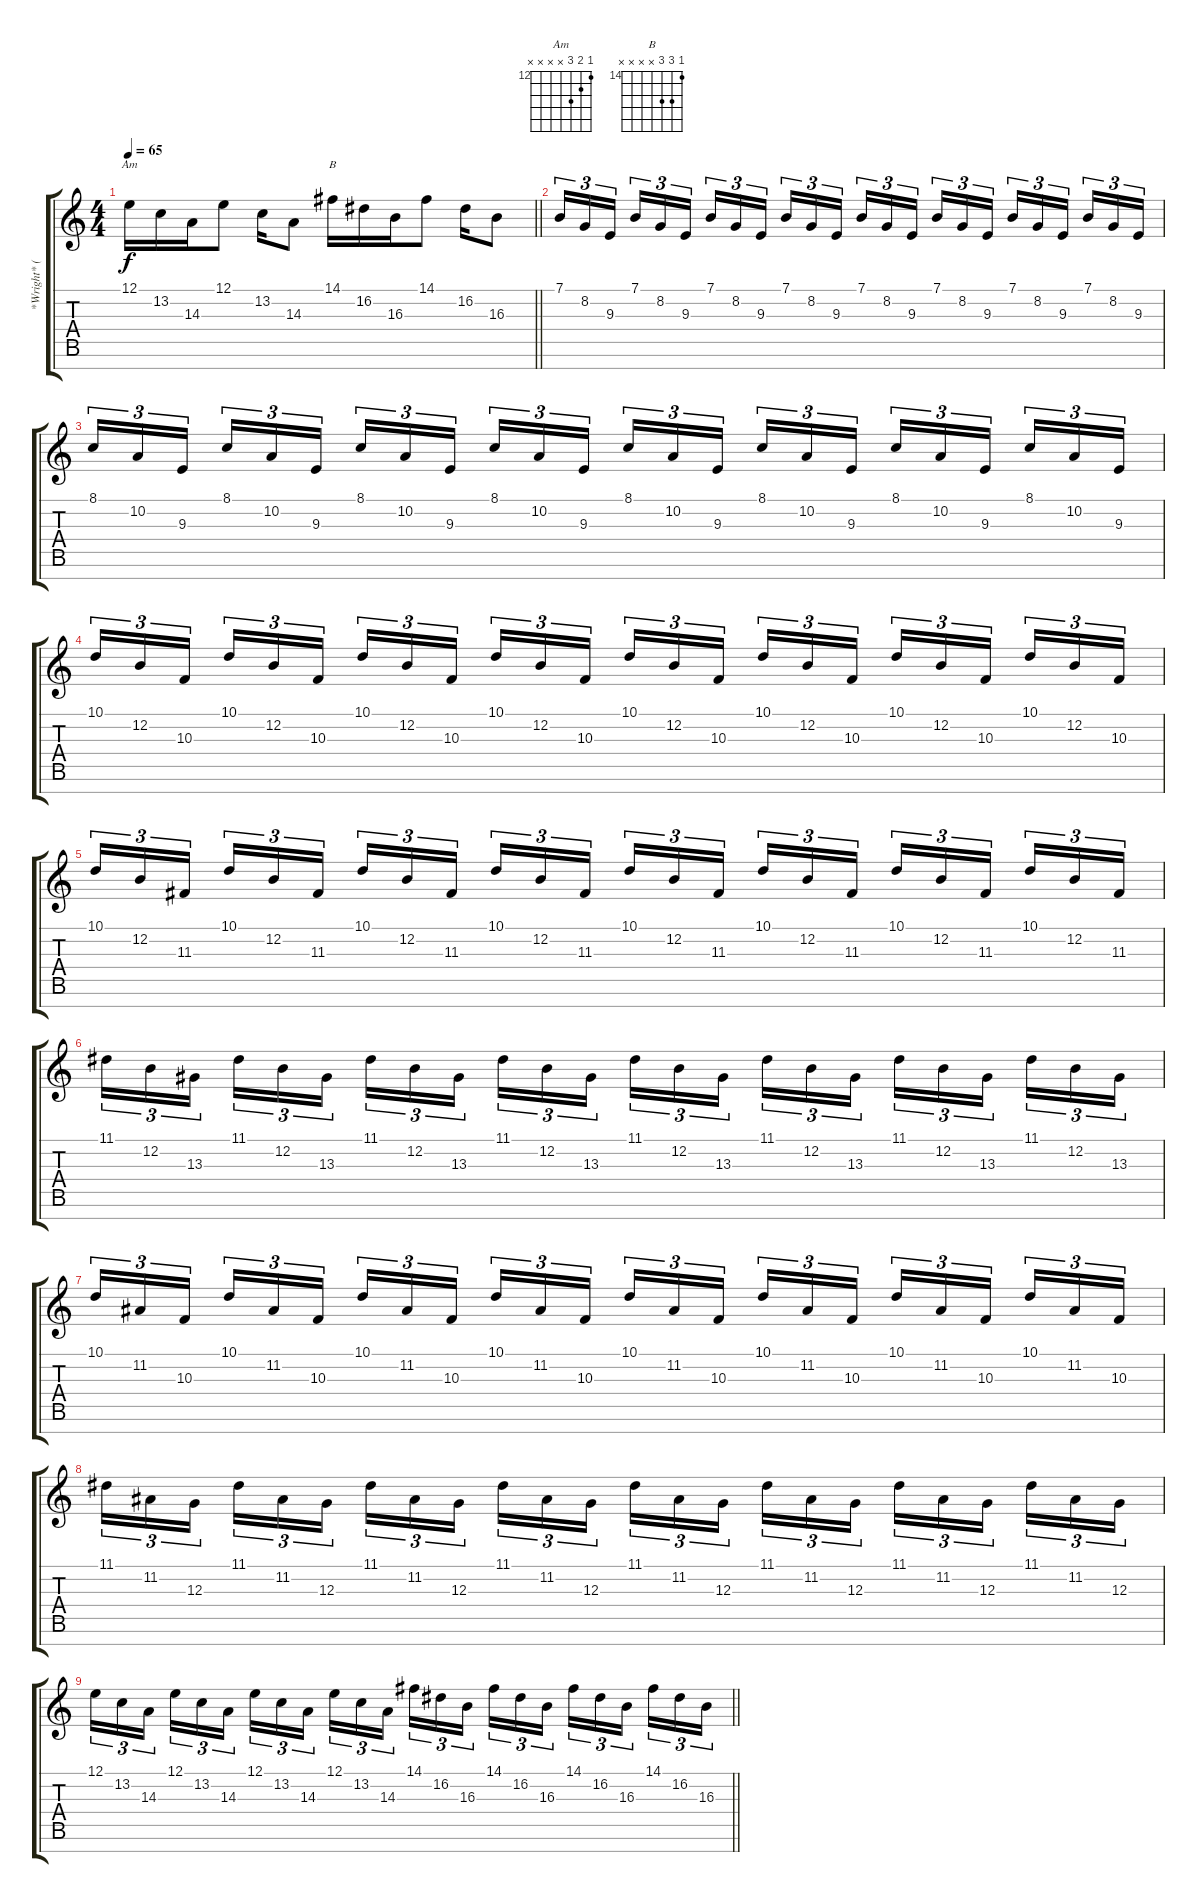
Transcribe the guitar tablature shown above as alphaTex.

\track ("*Wright* (Organ II)" "*Wright* (") {instrument rockorgan}
\staff {score tabs}
\tuning (E4 B3 G3 D3 A2 E2 B1) {hide}
\chord ("Am" 12 13 14 x x x x) {firstfret 12}
\chord ("B" 14 16 16 x x x x) {firstfret 14}
\ts (4 4)
\tempo 65
\clef g2
\barLineRight lightlight
\ks c
12.1.16{ch "Am" dy f} 13.2.16 14.3.16 12.1.8 13.2.16 14.3.8 14.1.16{ch "B"} 16.2.16 16.3.16 14.1.8 16.2.16 16.3.8 |
7.1.16{tu (3 2)} 8.2.16{tu (3 2)} 9.3.16{tu (3 2) beam splitsecondary} 7.1.16{tu (3 2)} 8.2.16{tu (3 2)} 9.3.16{tu (3 2)} 7.1.16{tu (3 2)} 8.2.16{tu (3 2)} 9.3.16{tu (3 2) beam splitsecondary} 7.1.16{tu (3 2)} 8.2.16{tu (3 2)} 9.3.16{tu (3 2)} 7.1.16{tu (3 2)} 8.2.16{tu (3 2)} 9.3.16{tu (3 2) beam splitsecondary} 7.1.16{tu (3 2)} 8.2.16{tu (3 2)} 9.3.16{tu (3 2)} 7.1.16{tu (3 2)} 8.2.16{tu (3 2)} 9.3.16{tu (3 2) beam splitsecondary} 7.1.16{tu (3 2)} 8.2.16{tu (3 2)} 9.3.16{tu (3 2)} |
8.1.16{tu (3 2)} 10.2.16{tu (3 2)} 9.3.16{tu (3 2) beam splitsecondary} 8.1.16{tu (3 2)} 10.2.16{tu (3 2)} 9.3.16{tu (3 2)} 8.1.16{tu (3 2)} 10.2.16{tu (3 2)} 9.3.16{tu (3 2) beam splitsecondary} 8.1.16{tu (3 2)} 10.2.16{tu (3 2)} 9.3.16{tu (3 2)} 8.1.16{tu (3 2)} 10.2.16{tu (3 2)} 9.3.16{tu (3 2) beam splitsecondary} 8.1.16{tu (3 2)} 10.2.16{tu (3 2)} 9.3.16{tu (3 2)} 8.1.16{tu (3 2)} 10.2.16{tu (3 2)} 9.3.16{tu (3 2) beam splitsecondary} 8.1.16{tu (3 2)} 10.2.16{tu (3 2)} 9.3.16{tu (3 2)} |
10.1.16{tu (3 2)} 12.2.16{tu (3 2)} 10.3.16{tu (3 2) beam splitsecondary} 10.1.16{tu (3 2)} 12.2.16{tu (3 2)} 10.3.16{tu (3 2)} 10.1.16{tu (3 2)} 12.2.16{tu (3 2)} 10.3.16{tu (3 2) beam splitsecondary} 10.1.16{tu (3 2)} 12.2.16{tu (3 2)} 10.3.16{tu (3 2)} 10.1.16{tu (3 2)} 12.2.16{tu (3 2)} 10.3.16{tu (3 2) beam splitsecondary} 10.1.16{tu (3 2)} 12.2.16{tu (3 2)} 10.3.16{tu (3 2)} 10.1.16{tu (3 2)} 12.2.16{tu (3 2)} 10.3.16{tu (3 2) beam splitsecondary} 10.1.16{tu (3 2)} 12.2.16{tu (3 2)} 10.3.16{tu (3 2)} |
10.1.16{tu (3 2)} 12.2.16{tu (3 2)} 11.3.16{tu (3 2) beam splitsecondary} 10.1.16{tu (3 2)} 12.2.16{tu (3 2)} 11.3.16{tu (3 2)} 10.1.16{tu (3 2)} 12.2.16{tu (3 2)} 11.3.16{tu (3 2) beam splitsecondary} 10.1.16{tu (3 2)} 12.2.16{tu (3 2)} 11.3.16{tu (3 2)} 10.1.16{tu (3 2)} 12.2.16{tu (3 2)} 11.3.16{tu (3 2) beam splitsecondary} 10.1.16{tu (3 2)} 12.2.16{tu (3 2)} 11.3.16{tu (3 2)} 10.1.16{tu (3 2)} 12.2.16{tu (3 2)} 11.3.16{tu (3 2) beam splitsecondary} 10.1.16{tu (3 2)} 12.2.16{tu (3 2)} 11.3.16{tu (3 2)} |
11.1.16{tu (3 2)} 12.2.16{tu (3 2)} 13.3.16{tu (3 2) beam splitsecondary} 11.1.16{tu (3 2)} 12.2.16{tu (3 2)} 13.3.16{tu (3 2)} 11.1.16{tu (3 2)} 12.2.16{tu (3 2)} 13.3.16{tu (3 2) beam splitsecondary} 11.1.16{tu (3 2)} 12.2.16{tu (3 2)} 13.3.16{tu (3 2)} 11.1.16{tu (3 2)} 12.2.16{tu (3 2)} 13.3.16{tu (3 2) beam splitsecondary} 11.1.16{tu (3 2)} 12.2.16{tu (3 2)} 13.3.16{tu (3 2)} 11.1.16{tu (3 2)} 12.2.16{tu (3 2)} 13.3.16{tu (3 2) beam splitsecondary} 11.1.16{tu (3 2)} 12.2.16{tu (3 2)} 13.3.16{tu (3 2)} |
10.1.16{tu (3 2)} 11.2.16{tu (3 2)} 10.3.16{tu (3 2) beam splitsecondary} 10.1.16{tu (3 2)} 11.2.16{tu (3 2)} 10.3.16{tu (3 2)} 10.1.16{tu (3 2)} 11.2.16{tu (3 2)} 10.3.16{tu (3 2) beam splitsecondary} 10.1.16{tu (3 2)} 11.2.16{tu (3 2)} 10.3.16{tu (3 2)} 10.1.16{tu (3 2)} 11.2.16{tu (3 2)} 10.3.16{tu (3 2) beam splitsecondary} 10.1.16{tu (3 2)} 11.2.16{tu (3 2)} 10.3.16{tu (3 2)} 10.1.16{tu (3 2)} 11.2.16{tu (3 2)} 10.3.16{tu (3 2) beam splitsecondary} 10.1.16{tu (3 2)} 11.2.16{tu (3 2)} 10.3.16{tu (3 2)} |
11.1.16{tu (3 2)} 11.2.16{tu (3 2)} 12.3.16{tu (3 2) beam splitsecondary} 11.1.16{tu (3 2)} 11.2.16{tu (3 2)} 12.3.16{tu (3 2)} 11.1.16{tu (3 2)} 11.2.16{tu (3 2)} 12.3.16{tu (3 2) beam splitsecondary} 11.1.16{tu (3 2)} 11.2.16{tu (3 2)} 12.3.16{tu (3 2)} 11.1.16{tu (3 2)} 11.2.16{tu (3 2)} 12.3.16{tu (3 2) beam splitsecondary} 11.1.16{tu (3 2)} 11.2.16{tu (3 2)} 12.3.16{tu (3 2)} 11.1.16{tu (3 2)} 11.2.16{tu (3 2)} 12.3.16{tu (3 2) beam splitsecondary} 11.1.16{tu (3 2)} 11.2.16{tu (3 2)} 12.3.16{tu (3 2)} |
\barLineRight lightlight
12.1.16{tu (3 2)} 13.2.16{tu (3 2)} 14.3.16{tu (3 2) beam splitsecondary} 12.1.16{tu (3 2)} 13.2.16{tu (3 2)} 14.3.16{tu (3 2)} 12.1.16{tu (3 2)} 13.2.16{tu (3 2)} 14.3.16{tu (3 2) beam splitsecondary} 12.1.16{tu (3 2)} 13.2.16{tu (3 2)} 14.3.16{tu (3 2)} 14.1.16{tu (3 2)} 16.2.16{tu (3 2)} 16.3.16{tu (3 2) beam splitsecondary} 14.1.16{tu (3 2)} 16.2.16{tu (3 2)} 16.3.16{tu (3 2)} 14.1.16{tu (3 2)} 16.2.16{tu (3 2)} 16.3.16{tu (3 2) beam splitsecondary} 14.1.16{tu (3 2)} 16.2.16{tu (3 2)} 16.3.16{tu (3 2)}
